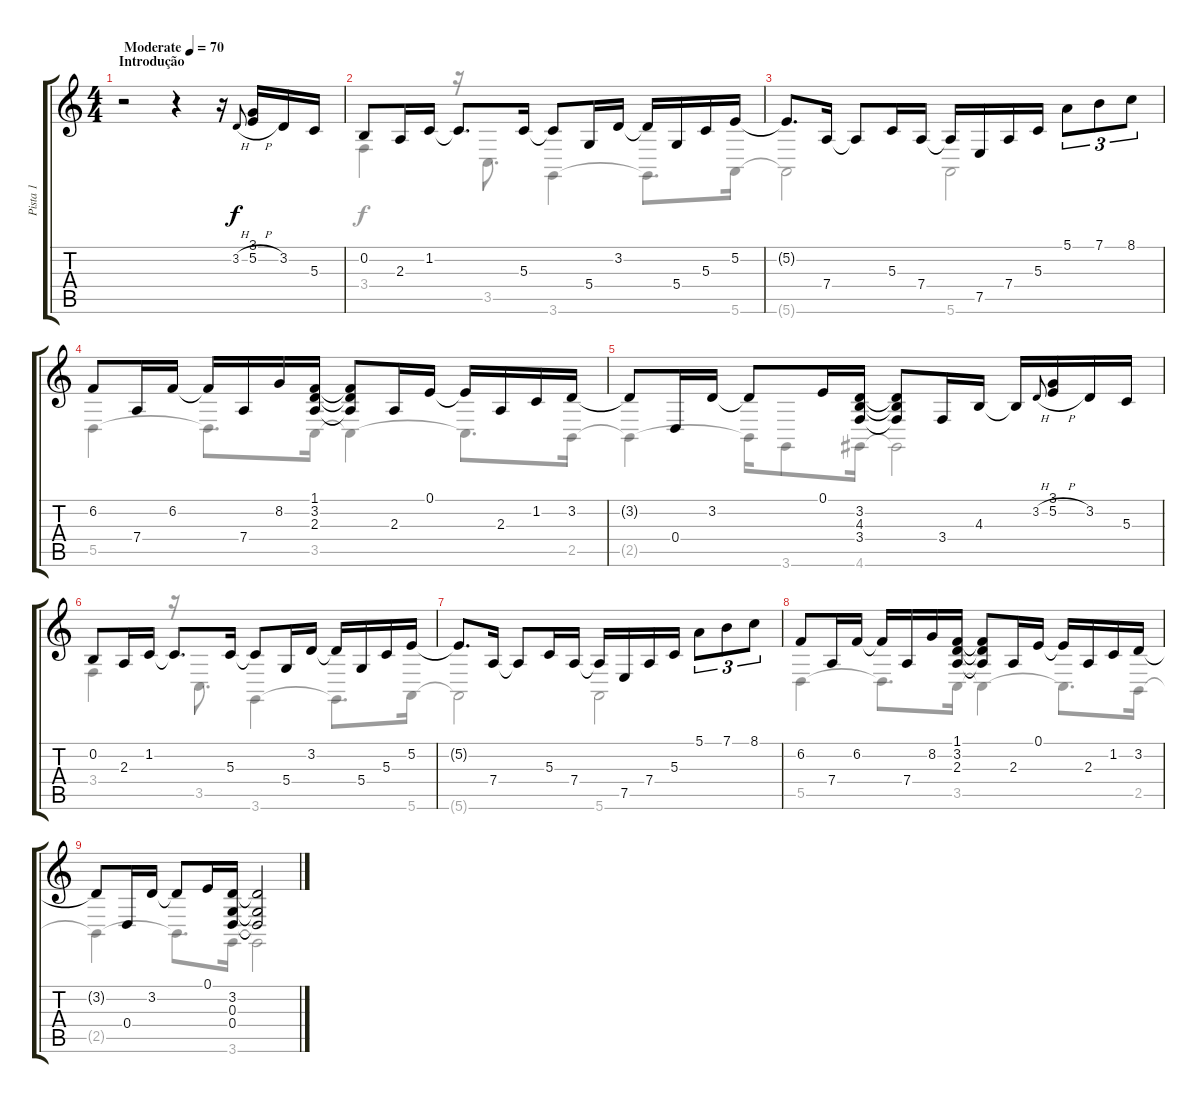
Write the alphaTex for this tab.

\track ("Pista 1" "Pista 1") {instrument brightacousticpiano}
\staff {score tabs}
\tuning (E4 B3 G3 D3 A2 E2) {hide}
\voice
\ts (4 4)
\section ("" "Introdução")
\tempo (70 "Moderate")
\clef g2
\ks c
r.2{txt "" dy f instrument brightacousticpiano} r.4 r.16 3.2{h}.8{gr onbeat} (3.1 5.2{h}).16 3.2.16 5.3.16 |
0.2.8 2.3.16 1.2.16 1.2{t}.8{d} 5.3.16 5.3{t}.8 5.4.16 3.2.16 3.2{t}.16 5.4.16 5.3.16 5.2.16 |
5.2{t}.8{d} 7.4.16 7.4{t}.8 5.3.16 7.4.16 7.4{t}.16 7.5.16 7.4.16 5.3.16 5.1.8{tu (3 2) beam Down} 7.1.8{tu (3 2) beam Down} 8.1.8{tu (3 2) beam Down} |
6.2.8 7.4.16 6.2.16 6.2{t}.16 7.4.16 8.2.16 (1.1 3.2 2.3).16 (1.1{t} 3.2{t} 2.3{t}).8 2.3.16 0.1.16 0.1{t}.16 2.3.16 1.2.16 3.2.16 |
3.2{t}.8 0.4.16 3.2.16 3.2{t}.8 0.1.16 (3.2 4.3 3.4).16 (3.2{t} 4.3{t} 3.4{t}).8 3.4.16 4.3.16 4.3{t}.16 3.2{h}.8{gr onbeat} (3.1 5.2{h}).16 3.2.16 5.3.16 |
0.2.8 2.3.16 1.2.16 1.2{t}.8{d} 5.3.16 5.3{t}.8 5.4.16 3.2.16 3.2{t}.16 5.4.16 5.3.16 5.2.16 |
5.2{t}.8{d} 7.4.16 7.4{t}.8 5.3.16 7.4.16 7.4{t}.16 7.5.16 7.4.16 5.3.16 5.1.8{tu (3 2) beam Down} 7.1.8{tu (3 2) beam Down} 8.1.8{tu (3 2) beam Down} |
6.2.8 7.4.16 6.2.16 6.2{t}.16 7.4.16 8.2.16 (1.1 3.2 2.3).16 (1.1{t} 3.2{t} 2.3{t}).8 2.3.16 0.1.16 0.1{t}.16 2.3.16 1.2.16 3.2.16 |
3.2{t}.8 0.4.16 3.2.16 3.2{t}.8 0.1.16 (3.2 0.3 0.4).16 (3.2{t} 0.3{t} 0.4{t}).2
\voice
\clef g2
\ottava regular
\simile none
\ks c
|
3.4.4 r.16 3.5.8{d} 3.6.4{beam Down} 3.6{t}.8{d} 5.6.16 |
5.6{t}.2 5.6.2 |
5.5.4 5.5{t}.8{d} 3.5.16 3.5{t}.4 3.5{t}.8{d} 2.5.16 |
2.5{t}.4 2.5{t}.16 3.6.8 4.6.16 4.6{t}.2 |
3.4.4 r.16 3.5.8{d} 3.6.4{beam Down} 3.6{t}.8{d} 5.6.16 |
5.6{t}.2 5.6.2 |
5.5.4 5.5{t}.8{d} 3.5.16 3.5{t}.4 3.5{t}.8{d} 2.5.16 |
2.5{t}.4 2.5{t}.8{d} 3.6.16 3.6{t}.2
